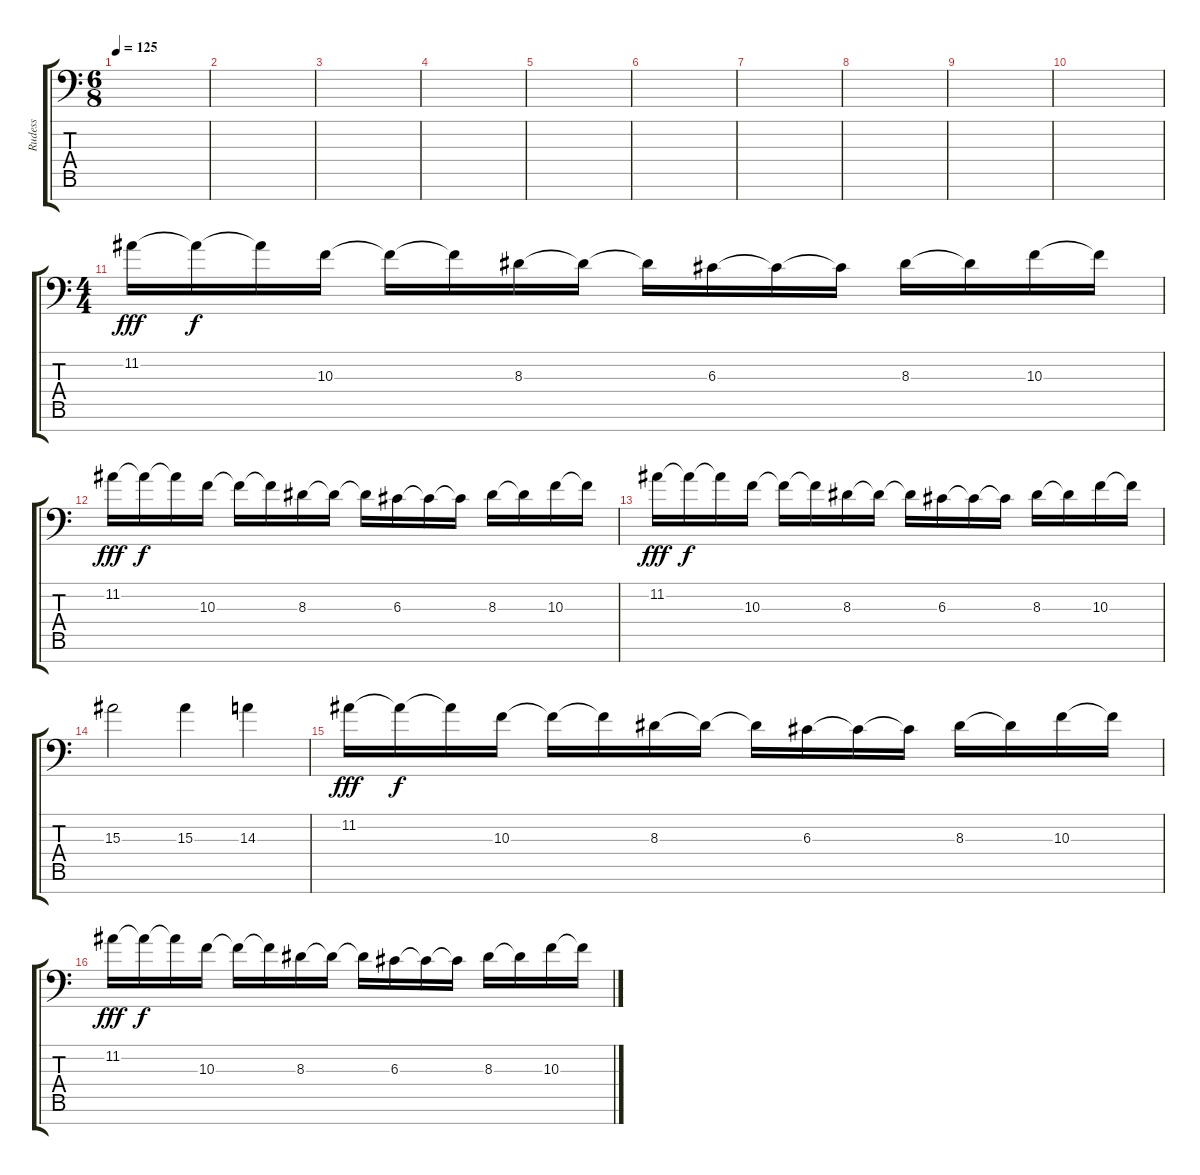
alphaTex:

\track ("Rudess" "Rudess") {instrument stringensemble1}
\staff {score tabs}
\tuning (E4 B3 G3 D3 A2 E2 A1) {hide}
\ts (6 8)
\tempo 125
\clef f4
\ks c
|
|
|
|
|
|
|
|
|
|
\ts (4 4)
11.2.16{dy fff volume 13 instrument stringensemble1} 11.2{t}.16{dy f} 11.2{t}.16 10.3.16 10.3{t}.16 10.3{t}.16 8.3.16 8.3{t}.16 8.3{t}.16 6.3.16 6.3{t}.16 6.3{t}.16 8.3.16 8.3{t}.16 10.3.16 10.3{t}.16 |
11.2.16{dy fff volume 13 instrument stringensemble1} 11.2{t}.16{dy f} 11.2{t}.16 10.3.16 10.3{t}.16 10.3{t}.16 8.3.16 8.3{t}.16 8.3{t}.16 6.3.16 6.3{t}.16 6.3{t}.16 8.3.16 8.3{t}.16 10.3.16 10.3{t}.16 |
11.2.16{dy fff volume 13 instrument stringensemble1} 11.2{t}.16{dy f} 11.2{t}.16 10.3.16 10.3{t}.16 10.3{t}.16 8.3.16 8.3{t}.16 8.3{t}.16 6.3.16 6.3{t}.16 6.3{t}.16 8.3.16 8.3{t}.16 10.3.16 10.3{t}.16 |
15.3.2 15.3.4 14.3.4 |
11.2.16{dy fff volume 13 instrument stringensemble1} 11.2{t}.16{dy f} 11.2{t}.16 10.3.16 10.3{t}.16 10.3{t}.16 8.3.16 8.3{t}.16 8.3{t}.16 6.3.16 6.3{t}.16 6.3{t}.16 8.3.16 8.3{t}.16 10.3.16 10.3{t}.16 |
11.2.16{dy fff volume 13 instrument stringensemble1} 11.2{t}.16{dy f} 11.2{t}.16 10.3.16 10.3{t}.16 10.3{t}.16 8.3.16 8.3{t}.16 8.3{t}.16 6.3.16 6.3{t}.16 6.3{t}.16 8.3.16 8.3{t}.16 10.3.16 10.3{t}.16
